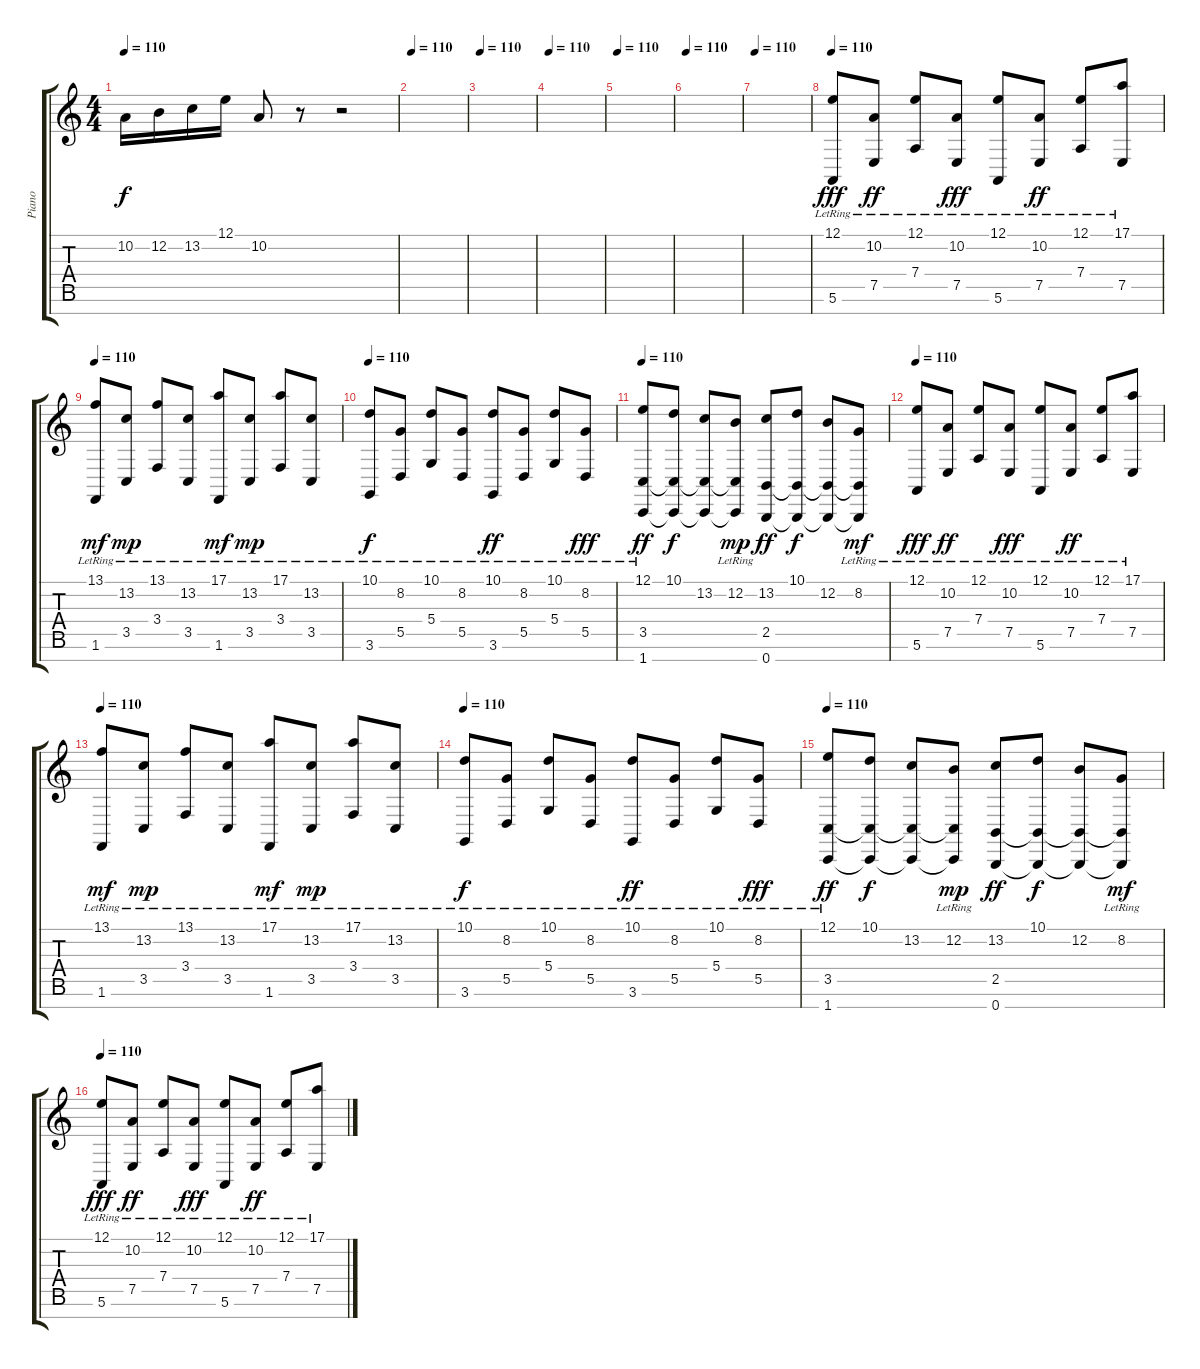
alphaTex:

\track ("Piano" "Piano") {instrument acousticgrandpiano}
\staff {score tabs}
\tuning (E4 B3 G3 D3 A2 E2 B1) {hide}
\ts (4 4)
\tempo 110
\clef g2
\ks c
10.2.16{dy f} 12.2.16 13.2.16 12.1.16 10.2.8 r.8 r.2 |
\tempo 110
|
\tempo 110
|
\tempo 110
|
\tempo 110
|
\tempo 110
|
\tempo 110
|
\tempo 110
(12.1 5.6{lr}).8{dy fff} (10.2{lr} 7.5{lr}).8{dy ff} (12.1{lr} 7.4{lr}).8 (10.2{lr} 7.5{lr}).8{dy fff} (12.1{lr} 5.6{lr}).8 (10.2{lr} 7.5{lr}).8{dy ff} (12.1{lr} 7.4{lr}).8 (17.1{lr} 7.5{lr}).8 |
\tempo 110
(13.1{lr} 1.6{lr}).8{dy mf} (13.2{lr} 3.5{lr}).8{dy mp} (13.1{lr} 3.4{lr}).8 (13.2{lr} 3.5{lr}).8 (17.1{lr} 1.6{lr}).8{dy mf} (13.2{lr} 3.5{lr}).8{dy mp} (17.1{lr} 3.4{lr}).8 (13.2{lr} 3.5{lr}).8 |
\tempo 110
(10.1{lr} 3.6{lr}).8{dy f} (8.2{lr} 5.5{lr}).8 (10.1{lr} 5.4{lr}).8 (8.2{lr} 5.5{lr}).8 (10.1{lr} 3.6{lr}).8{dy ff} (8.2{lr} 5.5{lr}).8 (10.1{lr} 5.4{lr}).8 (8.2{lr} 5.5{lr}).8{dy fff} |
\tempo 110
(12.1{lr} 3.5 1.7).8{dy ff} (10.1 3.5{t} 1.7{t}).8{dy f} (13.2 3.5{t} 1.7{t}).8 (12.2{lr} 3.5{t} 1.7{t}).8{dy mp} (13.2 2.5 0.7).8{dy ff} (10.1 2.5{t} 0.7{t}).8{dy f} (12.2 2.5{t} 0.7{t}).8 (8.2{lr} 2.5{t} 0.7{t}).8{dy mf} |
\tempo 110
(12.1 5.6{lr}).8{dy fff} (10.2{lr} 7.5{lr}).8{dy ff} (12.1{lr} 7.4{lr}).8 (10.2{lr} 7.5{lr}).8{dy fff} (12.1{lr} 5.6{lr}).8 (10.2{lr} 7.5{lr}).8{dy ff} (12.1{lr} 7.4{lr}).8 (17.1{lr} 7.5{lr}).8 |
\tempo 110
(13.1{lr} 1.6{lr}).8{dy mf} (13.2{lr} 3.5{lr}).8{dy mp} (13.1{lr} 3.4{lr}).8 (13.2{lr} 3.5{lr}).8 (17.1{lr} 1.6{lr}).8{dy mf} (13.2{lr} 3.5{lr}).8{dy mp} (17.1{lr} 3.4{lr}).8 (13.2{lr} 3.5{lr}).8 |
\tempo 110
(10.1{lr} 3.6{lr}).8{dy f} (8.2{lr} 5.5{lr}).8 (10.1{lr} 5.4{lr}).8 (8.2{lr} 5.5{lr}).8 (10.1{lr} 3.6{lr}).8{dy ff} (8.2{lr} 5.5{lr}).8 (10.1{lr} 5.4{lr}).8 (8.2{lr} 5.5{lr}).8{dy fff} |
\tempo 110
(12.1{lr} 3.5 1.7).8{dy ff} (10.1 3.5{t} 1.7{t}).8{dy f} (13.2 3.5{t} 1.7{t}).8 (12.2{lr} 3.5{t} 1.7{t}).8{dy mp} (13.2 2.5 0.7).8{dy ff} (10.1 2.5{t} 0.7{t}).8{dy f} (12.2 2.5{t} 0.7{t}).8 (8.2{lr} 2.5{t} 0.7{t}).8{dy mf} |
\tempo 110
(12.1 5.6{lr}).8{dy fff} (10.2{lr} 7.5{lr}).8{dy ff} (12.1{lr} 7.4{lr}).8 (10.2{lr} 7.5{lr}).8{dy fff} (12.1{lr} 5.6{lr}).8 (10.2{lr} 7.5{lr}).8{dy ff} (12.1{lr} 7.4{lr}).8 (17.1{lr} 7.5{lr}).8
